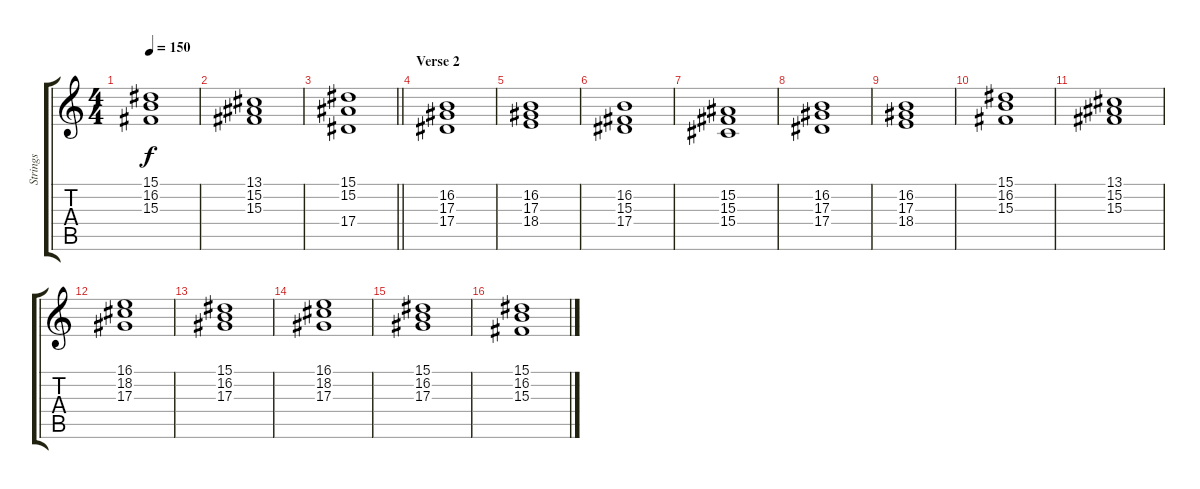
\track ("Strings" "Strings") {instrument stringensemble1}
\staff {score tabs}
\tuning (C4 G3 Eb3 Bb2 F2 C2) {hide}
\ts (4 4)
\tempo 150
\clef g2
\ks c
(15.1{t} 16.2{t} 15.3{t}).1{dy f} |
(13.1 15.2 15.3).1 |
\barLineRight lightlight
(15.1 15.2 17.4).1 |
\section ("" "Verse 2")
(16.2 17.3 17.4).1 |
(16.2 17.3 18.4).1 |
(16.2 15.3 17.4).1 |
(15.2 15.3 15.4).1 |
(16.2 17.3 17.4).1 |
(16.2 17.3 18.4).1 |
(15.1 16.2 15.3).1 |
(13.1 15.2 15.3).1 |
(16.1 18.2 17.3).1 |
(15.1 16.2 17.3).1 |
(16.1 18.2 17.3).1 |
(15.1 16.2 17.3).1 |
(15.1 16.2 15.3).1
